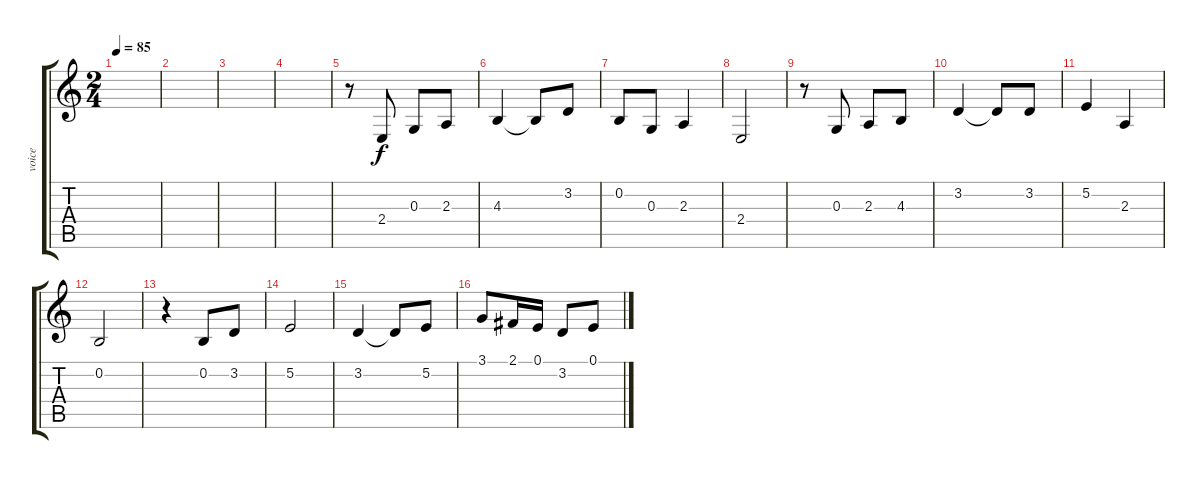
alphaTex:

\track ("voice" "voice") {instrument violin}
\staff {score tabs}
\tuning (E4 B3 G3 D3 A2 E2) {hide}
\ts (2 4)
\tempo 85
\clef g2
\ks c
|
|
|
|
r.8 2.4.8 0.3.8 2.3.8 |
4.3.4 4.3{t}.8 3.2.8 |
0.2.8 0.3.8 2.3.4 |
2.4.2 |
r.8 0.3.8 2.3.8 4.3.8 |
3.2.4 3.2{t}.8 3.2.8 |
5.2.4 2.3.4 |
0.2.2 |
r.4 0.2.8 3.2.8 |
5.2.2 |
3.2.4 3.2{t}.8 5.2.8 |
3.1.8 2.1.16 0.1.16 3.2.8 0.1.8
